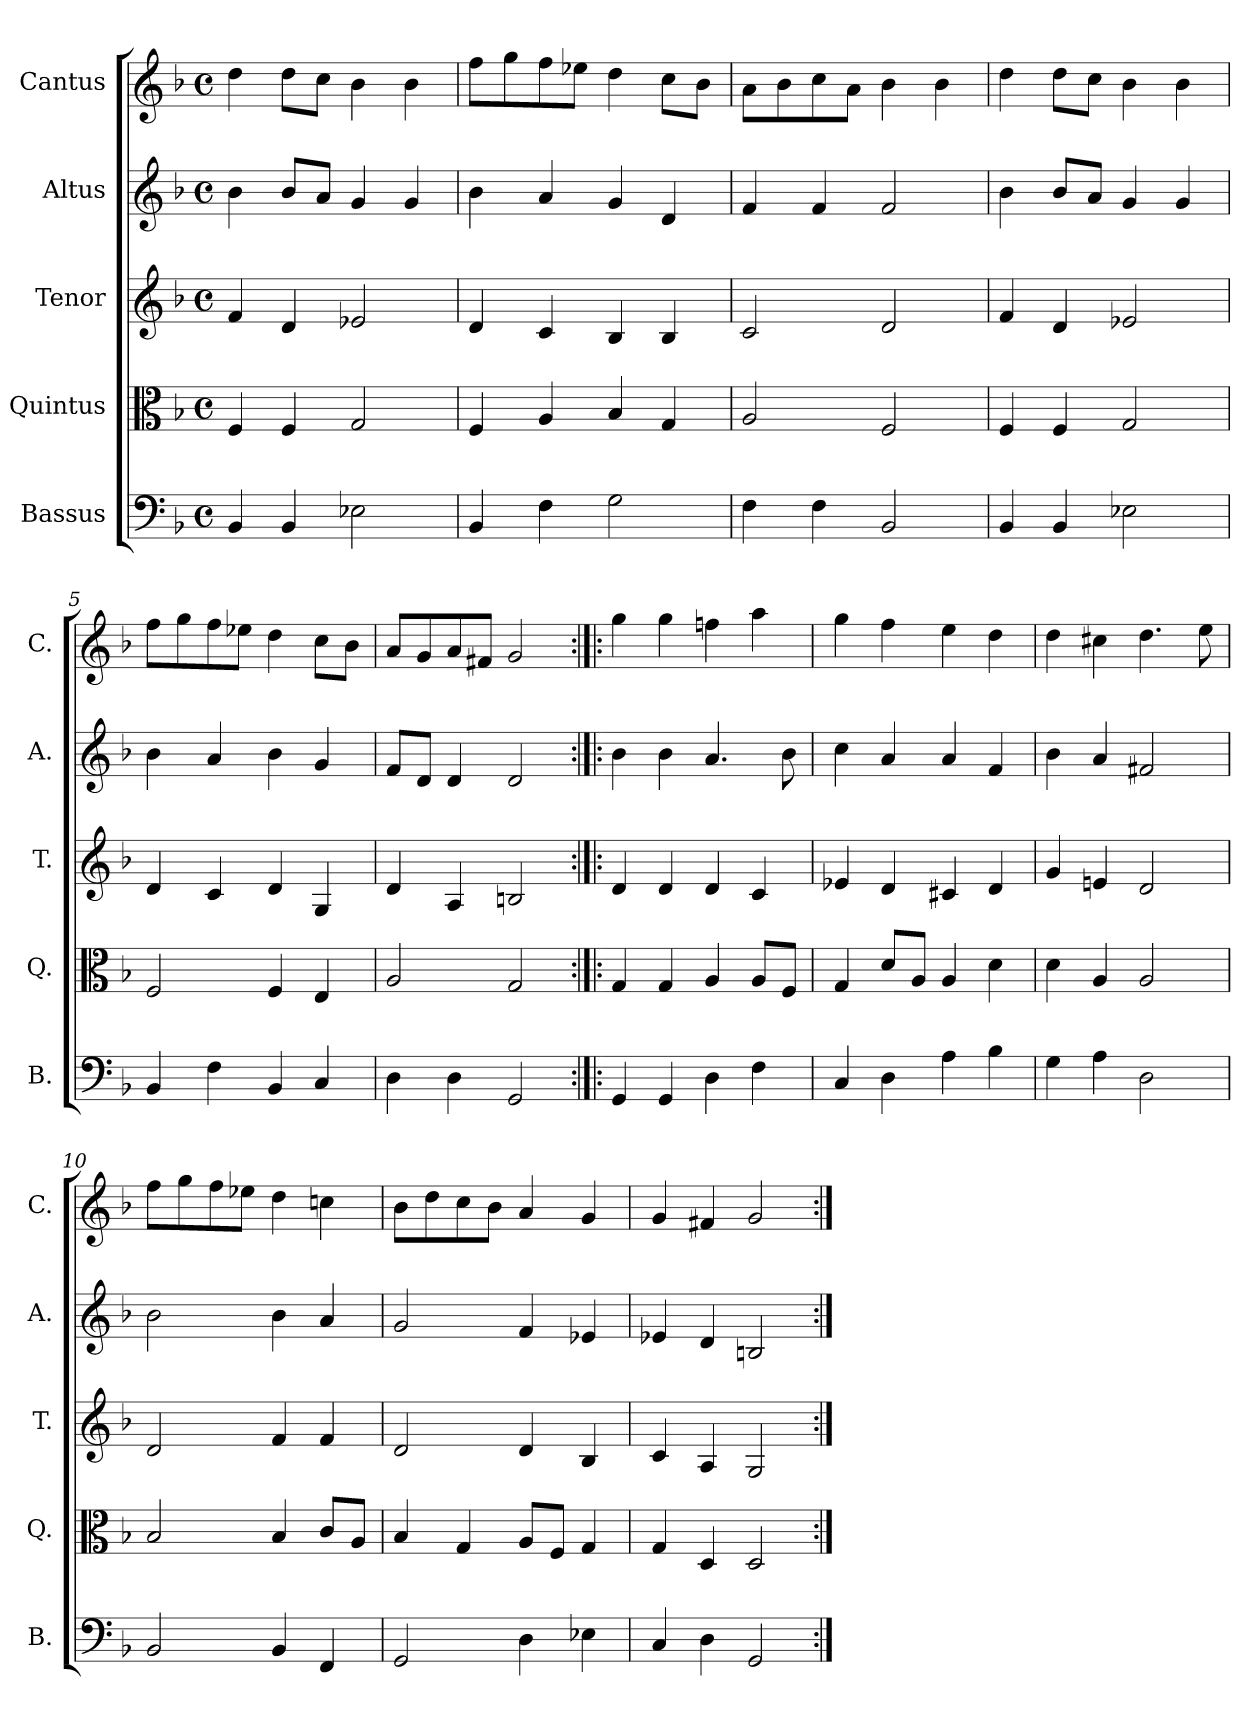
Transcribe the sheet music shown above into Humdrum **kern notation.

**kern	**kern	**kern	**kern	**kern
*part5	*part4	*part3	*part2	*part1
*staff5	*staff4	*staff3	*staff2	*staff1
*I"Bassus	*I"Quintus	*I"Tenor	*I"Altus	*I"Cantus
*I'B.	*I'Q.	*I'T.	*I'A.	*I'C.
*clefF4	*clefC3	*clefG2	*clefG2	*clefG2
*k[b-]	*k[b-]	*k[b-]	*k[b-]	*k[b-]
*F:	*F:	*F:	*F:	*F:
*M4/4	*M4/4	*M4/4	*M4/4	*M4/4
*met(c)	*met(c)	*met(c)	*met(c)	*met(c)
=1	=1	=1	=1	=1
4BB-/	4F/	4f/	4b-\	4dd\
4BB-/	4F/	4d/	8b-/L	8dd\L
.	.	.	8a/J	8cc\J
2E-X\	2G/	2e-X/	4g/	4b-\
.	.	.	4g/	4b-\
=2	=2	=2	=2	=2
4BB-/	4F/	4d/	4b-\	8ff\L
.	.	.	.	8gg\
4F\	4A/	4c/	4a/	8ff\
.	.	.	.	8ee-X\J
2G\	4B-/	4B-/	4g/	4dd\
.	4G/	4B-/	4d/	8cc\L
.	.	.	.	8b-\J
=3	=3	=3	=3	=3
4F\	2A/	2c/	4f/	8a\L
.	.	.	.	8b-\
4F\	.	.	4f/	8cc\
.	.	.	.	8a\J
2BB-/	2F/	2d/	2f/	4b-\
.	.	.	.	4b-\
=4	=4	=4	=4	=4
4BB-/	4F/	4f/	4b-\	4dd\
4BB-/	4F/	4d/	8b-/L	8dd\L
.	.	.	8a/J	8cc\J
2E-X\	2G/	2e-X/	4g/	4b-\
.	.	.	4g/	4b-\
=5	=5	=5	=5	=5
4BB-/	2F/	4d/	4b-\	8ff\L
.	.	.	.	8gg\
4F\	.	4c/	4a/	8ff\
.	.	.	.	8ee-X\J
4BB-/	4F/	4d/	4b-\	4dd\
4C/	4E/	4G/	4g/	8cc\L
.	.	.	.	8b-\J
=6	=6	=6	=6	=6
4D\	2A/	4d/	8f/L	8a/L
.	.	.	8d/J	8g/
4D\	.	4A/	4d/	8a/
.	.	.	.	8f#X/J
2GG/	2G/	2Bn/	2d/	2g/
!!LO:LB:g=z
=7:|!|:	=7:|!|:	=7:|!|:	=7:|!|:	=7:|!|:
4GG/	4G/	4d/	4b-\	4gg\
4GG/	4G/	4d/	4b-\	4gg\
4D\	4A/	4d/	4.a/	4ffn\
4F\	8A/L	4c/	.	4aa\
.	8F/J	.	8b-\	.
=8	=8	=8	=8	=8
4C/	4G/	4e-X/	4cc\	4gg\
4D\	8d/L	4d/	4a/	4ff\
.	8A/J	.	.	.
4A\	4A/	4c#X/	4a/	4ee\
4B-\	4d\	4d/	4f/	4dd\
=9	=9	=9	=9	=9
4G\	4d\	4g/	4b-\	4dd\
4A\	4A/	4en/	4a/	4cc#X\
2D\	2A/	2d/	2f#X/	4.dd\
.	.	.	.	8ee\
=10	=10	=10	=10	=10
2BB-/	2B-/	2d/	2b-\	8ff\L
.	.	.	.	8gg\
.	.	.	.	8ff\
.	.	.	.	8ee-X\J
4BB-/	4B-/	4f/	4b-\	4dd\
4FF/	8c/L	4f/	4a/	4ccn\
.	8A/J	.	.	.
=11	=11	=11	=11	=11
2GG/	4B-/	2d/	2g/	8b-\L
.	.	.	.	8dd\
.	4G/	.	.	8cc\
.	.	.	.	8b-\J
4D\	8A/L	4d/	4f/	4a/
.	8F/J	.	.	.
4E-X\	4G/	4B-/	4e-X/	4g/
=12	=12	=12	=12	=12
4C/	4G/	4c/	4e-X/	4g/
4D\	4D/	4A/	4d/	4f#X/
2GG/	2D/	2G/	2Bn/	2g/
=:|!	=:|!	=:|!	=:|!	=:|!
*-	*-	*-	*-	*-
